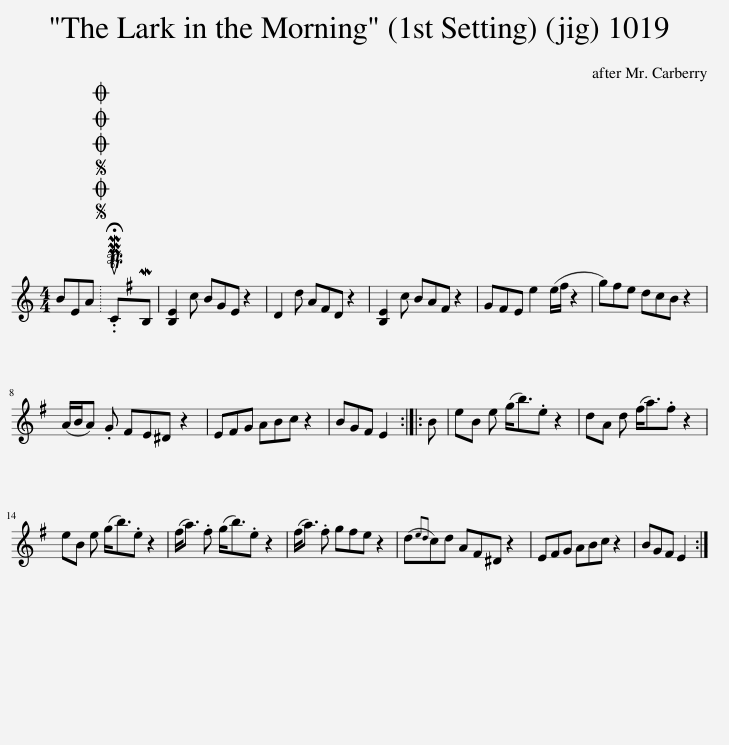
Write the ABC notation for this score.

X:1
L:1/8
M:4/4
I:linebreak $
K:C
V:1 treble
V:1
 BEA |SOSOOO .!fermata!PMTuCMB, | [B,E]2 c BGE z2 | D2 d A^FD z2 | [B,E]2 c BA^F z2 | %5
 G^FE e2 (e/^f/ z2 | g)^fe dcB z2 |$ (A/B/A) .G ^FE^D z2 | E^FG ABc z2 | BG^F E2 :: %10
 B | eB e (g<b).e z2 | dA d (^f<a).f z2 |$ eB e (g<b).e z2 | (^f<a) .f (g<b).e z2 | %15
 (^f<a) .f gfe z2 | (d{ed}c)d A^F^D z2 | E^FG ABc z2 | BG^F E2 :| %19
